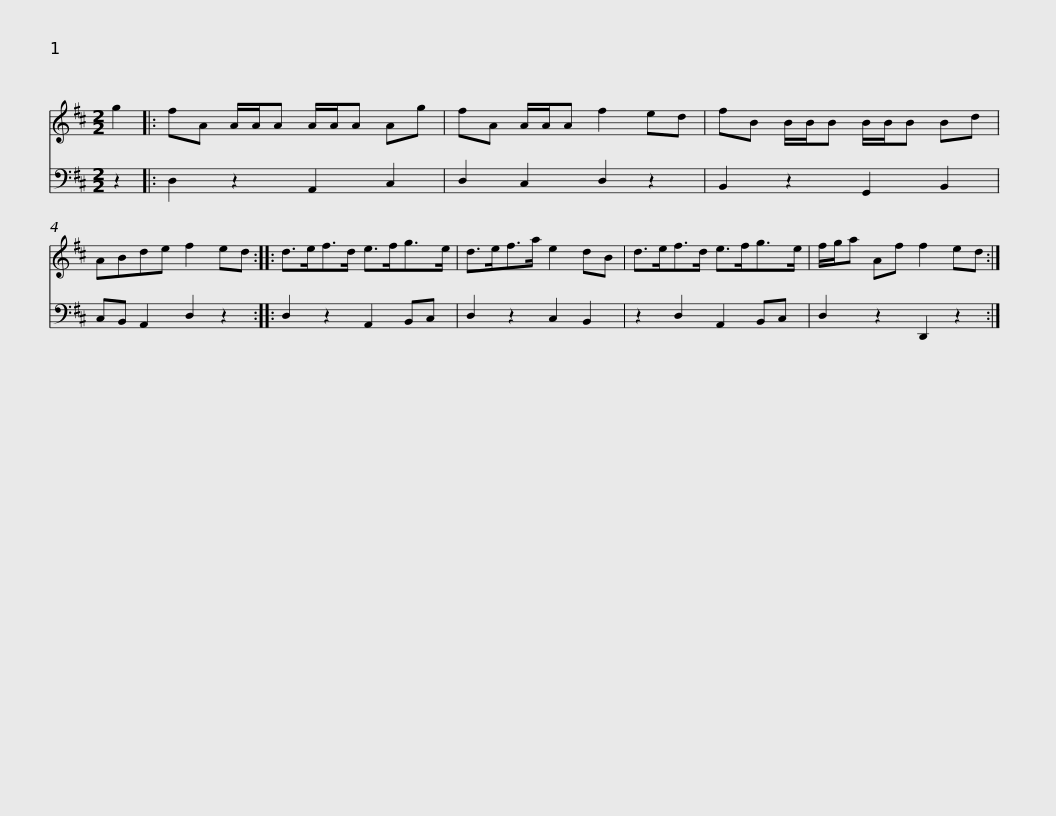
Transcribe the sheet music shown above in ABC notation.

X:1
%%score 1 2
L:1/8
M:2/2
I:linebreak $
K:D
V:1 treble
V:2 bass
V:1
 g2 |: fA A/A/A A/A/A Ag | fA A/A/A f2 ed | fB B/B/B B/B/B Bd | ABde f2 ed ::$ %5
 d>ef>d e>fg>e | d>ef>a e2 dB | d>ef>d e>fg>e | f/g/a Af f2 ed :| %9
V:2
 z2 |: D,2 z2 A,,2 C,2 | D,2 C,2 D,2 z2 | B,,2 z2 G,,2 B,,2 | C,B,, A,,2 D,2 z2 ::$ %5
 D,2 z2 A,,2 B,,C, | D,2 z2 C,2 B,,2 | z2 D,2 A,,2 B,,C, | D,2 z2 D,,2 z2 :| %9
